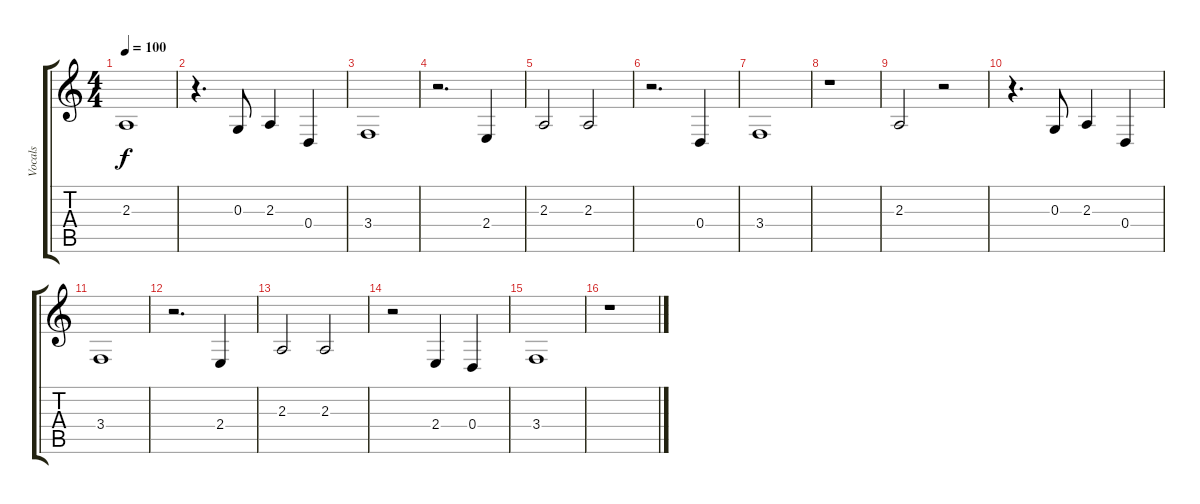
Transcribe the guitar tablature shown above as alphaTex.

\track ("Vocals" "Vocals") {instrument choiraahs}
\staff {score tabs}
\tuning (E4 B3 G3 D3 A2 E2) {hide}
\ts (4 4)
\tempo 100
\clef g2
\ks c
2.3.1{dy f} |
r.4{d} 0.3.8 2.3.4 0.4.4 |
3.4.1 |
r.2{d} 2.4.4 |
2.3.2 2.3.2 |
r.2{d} 0.4.4 |
3.4.1 |
r.1 |
2.3.2 r.2 |
r.4{d} 0.3.8 2.3.4 0.4.4 |
3.4.1 |
r.2{d} 2.4.4 |
2.3.2 2.3.2 |
r.2 2.4.4 0.4.4 |
3.4.1 |
r.1
